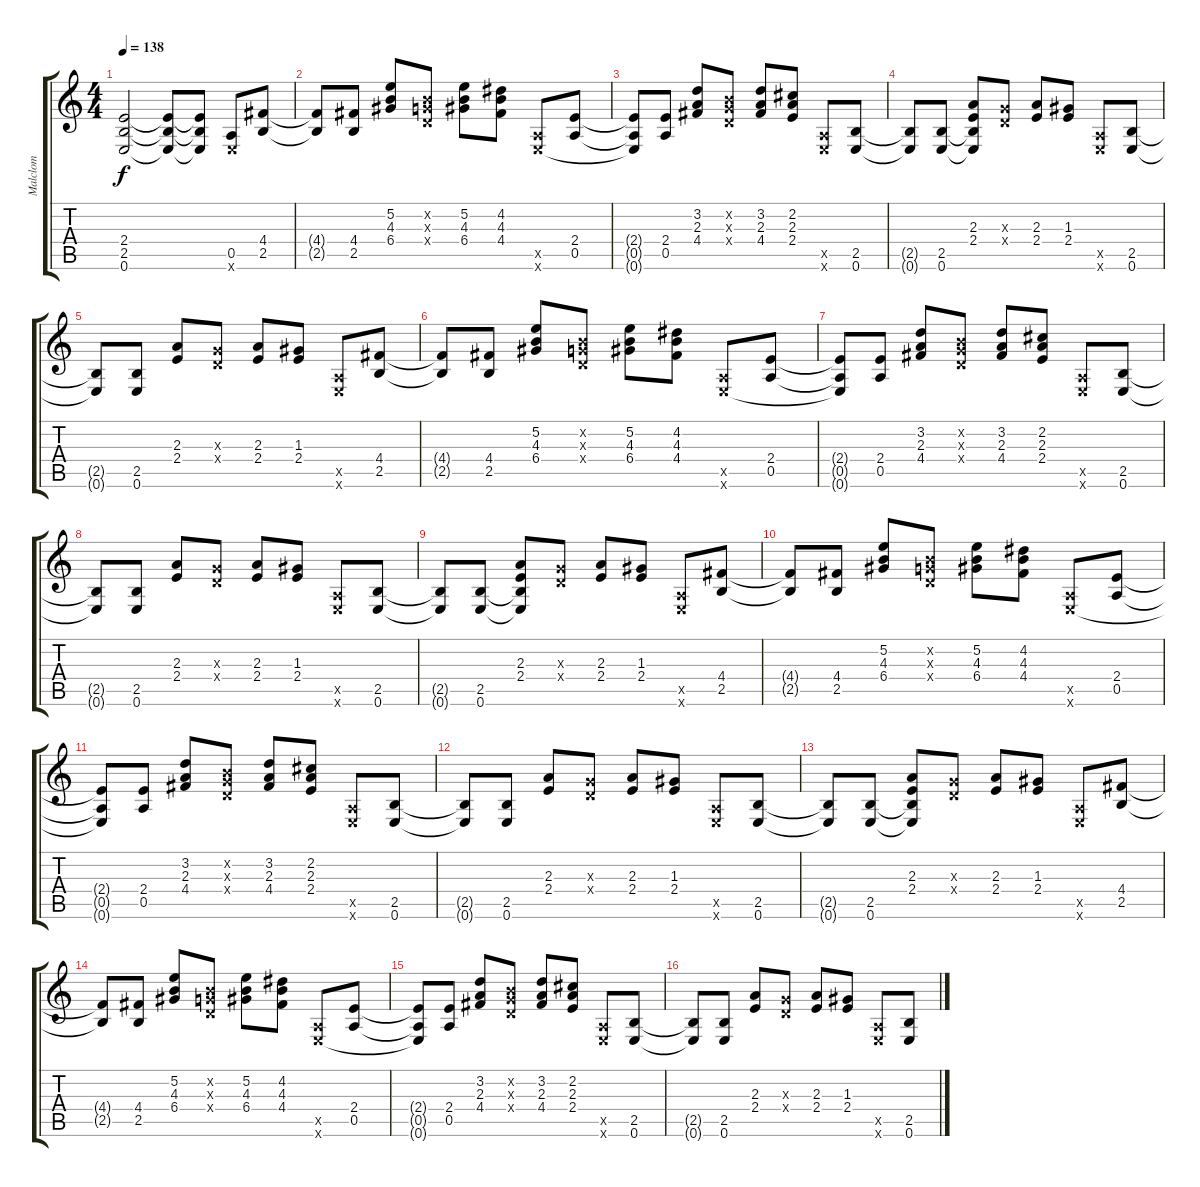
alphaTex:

\track ("Malclom" "Malclom") {instrument distortionguitar}
\staff {score tabs}
\tuning (E4 B3 G3 D3 A2 E2) {hide}
\ts (4 4)
\tempo 138
\clef g2
\ks c
(2.4{t} 2.5{t} 0.6{t}).2{dy f} (2.4{t} 2.5{t} 0.6{t}).8 (2.4{t} 2.5{t} 0.6{t}).8 (0.5 0.6{x}).8 (4.4 2.5).8 |
(4.4{t} 2.5{t}).8 (4.4 2.5).8 (5.2 4.3 6.4).8 (0.2{x} 0.3{x} 0.4{x}).8 (5.2 4.3 6.4).8 (4.2 4.3 4.4).8 (0.5{x} 0.6{x}).8 (2.4 0.5).8 |
(2.4{t} 0.5{t} 0.6{t}).8 (2.4 0.5).8 (3.2 2.3 4.4).8 (0.2{x} 0.3{x} 0.4{x}).8 (3.2 2.3 4.4).8 (2.2 2.3 2.4).8 (0.5{x} 0.6{x}).8 (2.5 0.6).8 |
(2.5{t} 0.6{t}).8 (2.5 0.6).8 (2.3 2.4 2.5{t} 0.6{t}).8 (0.3{x} 0.4{x}).8 (2.3 2.4).8 (1.3 2.4).8 (0.5{x} 0.6{x}).8 (2.5 0.6).8 |
(2.5{t} 0.6{t}).8 (2.5 0.6).8 (2.3 2.4).8 (0.3{x} 0.4{x}).8 (2.3 2.4).8 (1.3 2.4).8 (0.5{x} 0.6{x}).8 (4.4 2.5).8 |
(4.4{t} 2.5{t}).8 (4.4 2.5).8 (5.2 4.3 6.4).8 (0.2{x} 0.3{x} 0.4{x}).8 (5.2 4.3 6.4).8 (4.2 4.3 4.4).8 (0.5{x} 0.6{x}).8 (2.4 0.5).8 |
(2.4{t} 0.5{t} 0.6{t}).8 (2.4 0.5).8 (3.2 2.3 4.4).8 (0.2{x} 0.3{x} 0.4{x}).8 (3.2 2.3 4.4).8 (2.2 2.3 2.4).8 (0.5{x} 0.6{x}).8 (2.5 0.6).8 |
(2.5{t} 0.6{t}).8 (2.5 0.6).8 (2.3 2.4).8 (0.3{x} 0.4{x}).8 (2.3 2.4).8 (1.3 2.4).8 (0.5{x} 0.6{x}).8 (2.5 0.6).8 |
(2.5{t} 0.6{t}).8 (2.5 0.6).8 (2.3 2.4 2.5{t} 0.6{t}).8 (0.3{x} 0.4{x}).8 (2.3 2.4).8 (1.3 2.4).8 (0.5{x} 0.6{x}).8 (4.4 2.5).8 |
(4.4{t} 2.5{t}).8 (4.4 2.5).8 (5.2 4.3 6.4).8 (0.2{x} 0.3{x} 0.4{x}).8 (5.2 4.3 6.4).8 (4.2 4.3 4.4).8 (0.5{x} 0.6{x}).8 (2.4 0.5).8 |
(2.4{t} 0.5{t} 0.6{t}).8 (2.4 0.5).8 (3.2 2.3 4.4).8 (0.2{x} 0.3{x} 0.4{x}).8 (3.2 2.3 4.4).8 (2.2 2.3 2.4).8 (0.5{x} 0.6{x}).8 (2.5 0.6).8 |
(2.5{t} 0.6{t}).8 (2.5 0.6).8 (2.3 2.4).8 (0.3{x} 0.4{x}).8 (2.3 2.4).8 (1.3 2.4).8 (0.5{x} 0.6{x}).8 (2.5 0.6).8 |
(2.5{t} 0.6{t}).8 (2.5 0.6).8 (2.3 2.4 2.5{t} 0.6{t}).8 (0.3{x} 0.4{x}).8 (2.3 2.4).8 (1.3 2.4).8 (0.5{x} 0.6{x}).8 (4.4 2.5).8 |
(4.4{t} 2.5{t}).8 (4.4 2.5).8 (5.2 4.3 6.4).8 (0.2{x} 0.3{x} 0.4{x}).8 (5.2 4.3 6.4).8 (4.2 4.3 4.4).8 (0.5{x} 0.6{x}).8 (2.4 0.5).8 |
(2.4{t} 0.5{t} 0.6{t}).8 (2.4 0.5).8 (3.2 2.3 4.4).8 (0.2{x} 0.3{x} 0.4{x}).8 (3.2 2.3 4.4).8 (2.2 2.3 2.4).8 (0.5{x} 0.6{x}).8 (2.5 0.6).8 |
(2.5{t} 0.6{t}).8 (2.5 0.6).8 (2.3 2.4).8 (0.3{x} 0.4{x}).8 (2.3 2.4).8 (1.3 2.4).8 (0.5{x} 0.6{x}).8 (2.5 0.6).8
